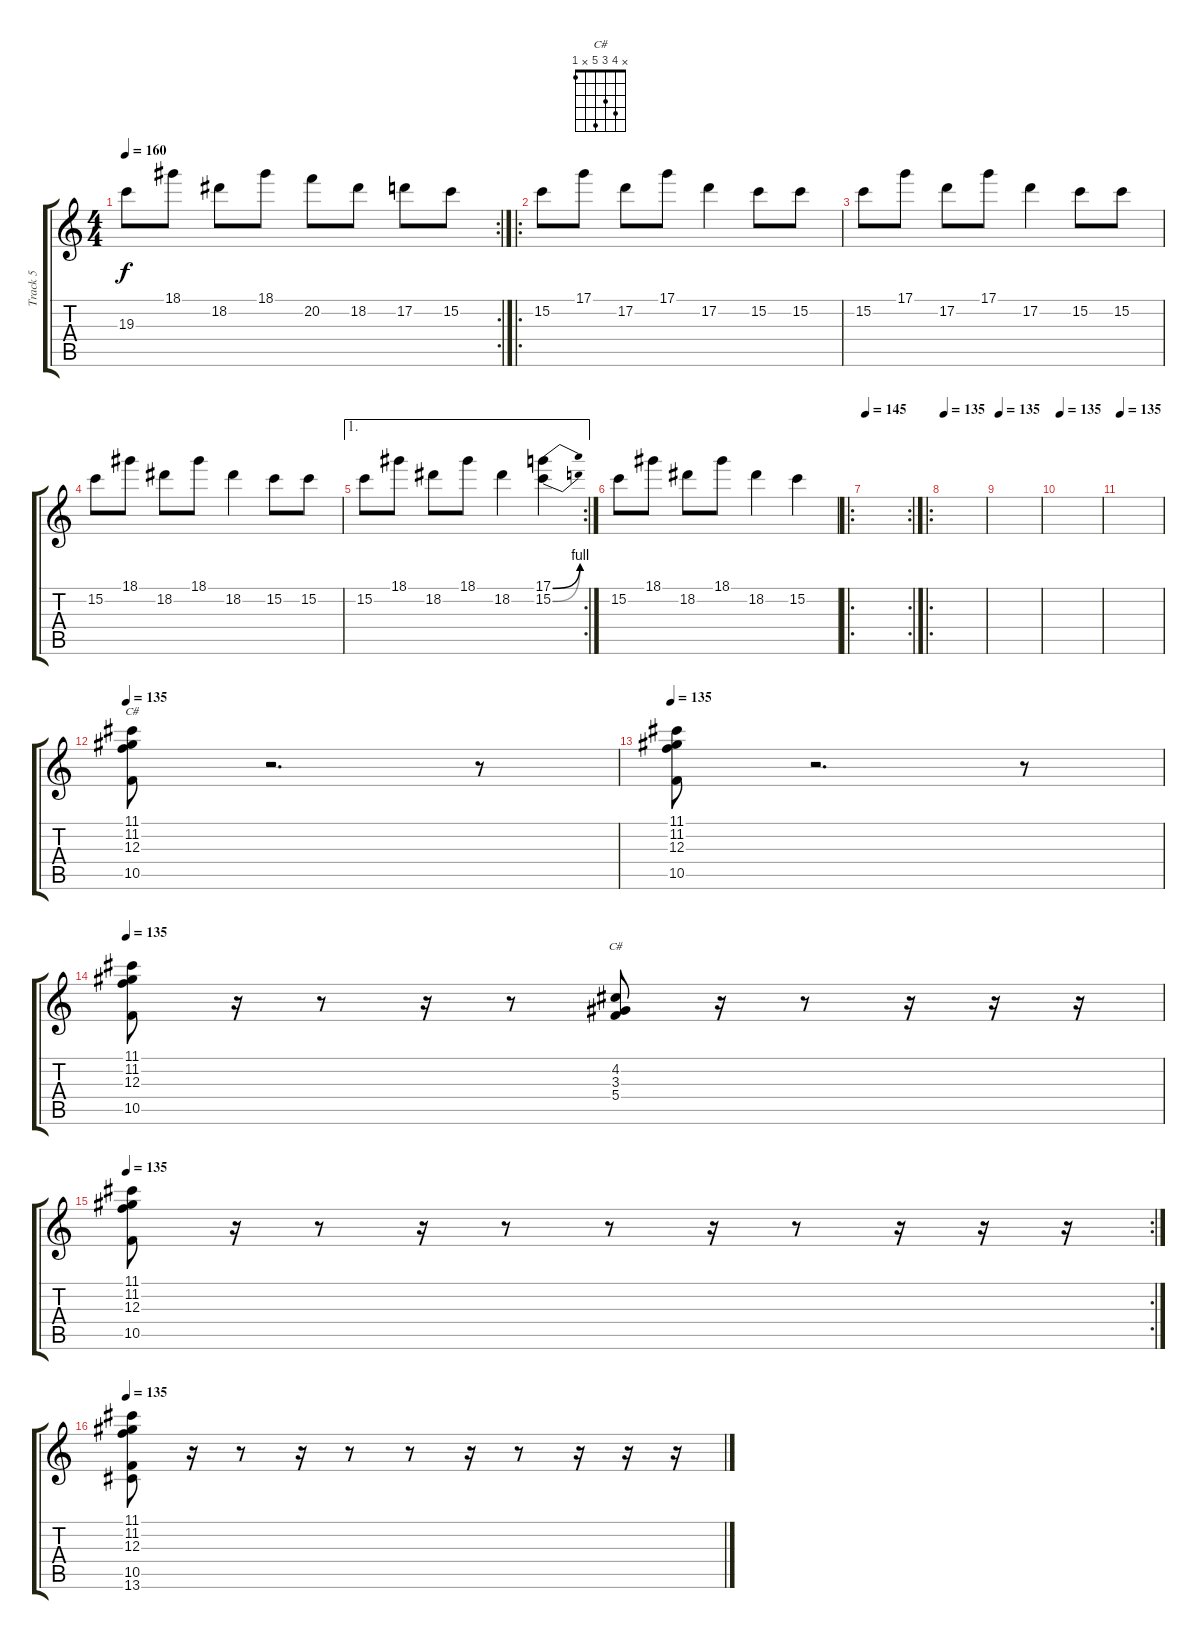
\track ("Track 5" "Track 5") {instrument distortionguitar}
\staff {score tabs}
\tuning (D4 A3 F3 C3 G2 C2) {hide}
\chord ("C#" 11 11 12 x 10 13) {firstfret 10 barre 11}
\chord ("C#" x 4 3 5 x 1)
\rc 2
\ts (4 4)
\tempo 160
\clef g2
\ks c
19.3.8{dy f} 18.1.8 18.2.8 18.1.8 20.2.8 18.2.8 17.2.8 15.2.8 |
\ro
15.2.8 17.1.8 17.2.8 17.1.8 17.2.4 15.2.8 15.2.8 |
15.2.8 17.1.8 17.2.8 17.1.8 17.2.4 15.2.8 15.2.8 |
15.2.8 18.1.8 18.2.8 18.1.8 18.2.4 15.2.8 15.2.8 |
\ae 1
\rc 2
15.2.8 18.1.8 18.2.8 18.1.8 18.2.4 (17.1{be (bend 0 0 60 4)} 15.2{be (bend 0 0 60 4)}).4 |
15.2.8 18.1.8 18.2.8 18.1.8 18.2.4 15.2.4 |
\ro
\rc 2
\tempo 145
|
\ro
\tempo 135
|
\tempo 135
|
\tempo 135
|
\tempo 135
|
\tempo 135
(11.1 11.2 12.3 10.5).8{ch "C#"} r.2{d} r.8 |
\tempo 135
(11.1 11.2 12.3 10.5).8 r.2{d} r.8 |
\tempo 135
(11.1 11.2 12.3 10.5).8 r.16 r.8 r.16 r.8 (4.2 3.3 5.4).8{ch "C#"} r.16 r.8 r.16 r.16 r.16 |
\rc 2
\tempo 135
(11.1 11.2 12.3 10.5).8 r.16 r.8 r.16 r.8 r.8 r.16 r.8 r.16 r.16 r.16 |
\tempo 135
(11.1 11.2 12.3 10.5 13.6).8 r.16 r.8 r.16 r.8 r.8 r.16 r.8 r.16 r.16 r.16
